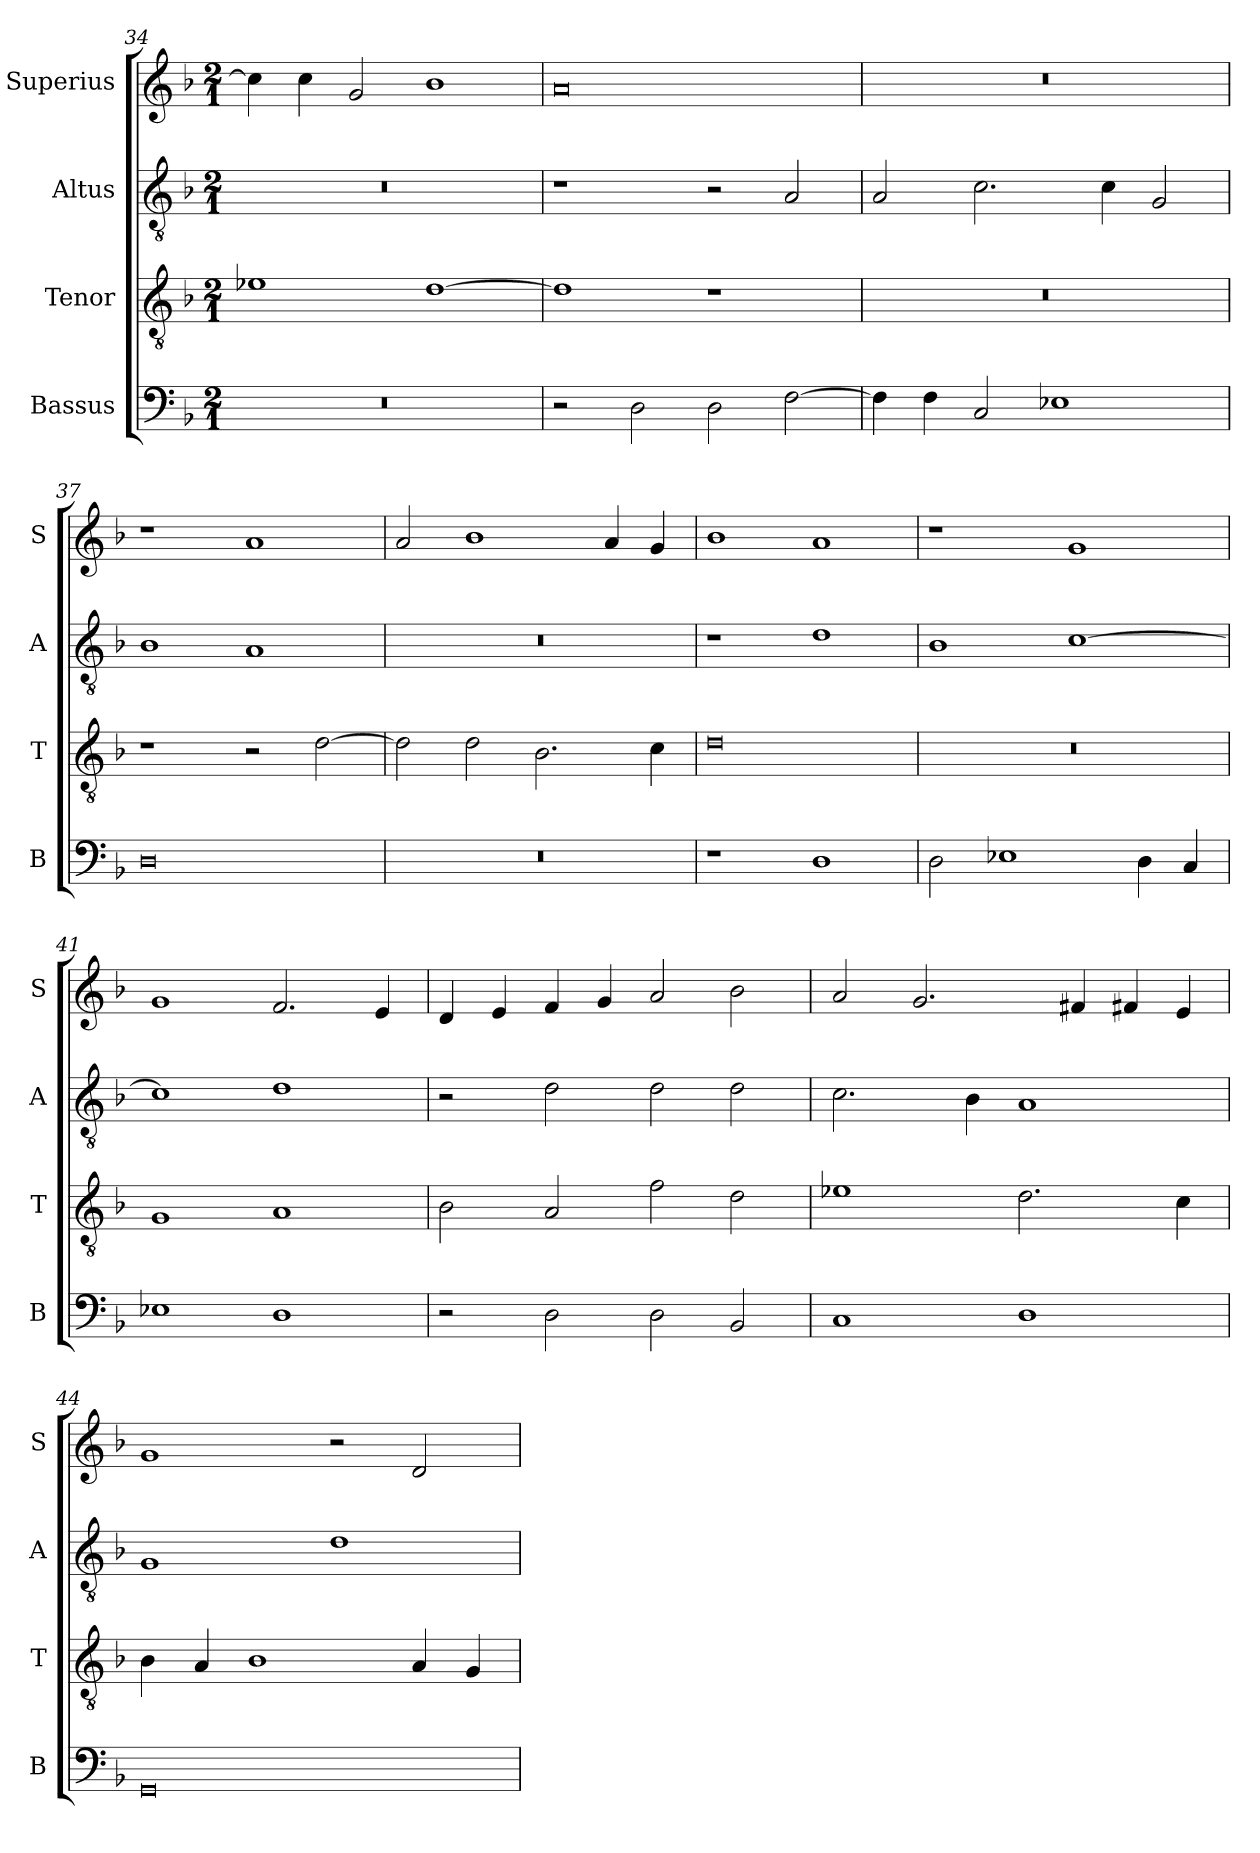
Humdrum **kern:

**kern	**kern	**kern	**kern
*part4	*part3	*part2	*part1
*staff4	*staff3	*staff2	*staff1
*I"Bassus	*I"Tenor	*I"Altus	*I"Superius
*I'B	*I'T	*I'A	*I'S
*clefF4	*clefGv2	*clefGv2	*clefG2
*k[b-]	*k[b-]	*k[b-]	*k[b-]
*M2/1	*M2/1	*M2/1	*M2/1
=34	=34	=34	=34
0r	1e-X	0r	4cc\]
.	.	.	4cc\
.	.	.	2g/
.	[1d	.	1b-
=35	=35	=35	=35
2r	1d]	1r	0a
2D\	.	.	.
2D\	1r	2r	.
[2F\	.	2A/	.
=36	=36	=36	=36
4F\]	0r	2A/	0r
4F\	.	.	.
2C/	.	2.c\	.
1E-X	.	.	.
.	.	4c\	.
.	.	2G/	.
=37	=37	=37	=37
0D	1r	1B-	1r
.	2r	1A	1a
.	[2d\	.	.
=38	=38	=38	=38
0r	2d\]	0r	2a/
.	2d\	.	1b-
.	2.B-\	.	.
.	.	.	4a/
.	4c\	.	4g/
=39	=39	=39	=39
1r	0d	1r	1b-
1D	.	1d	1a
=40	=40	=40	=40
2D\	0r	1B-	1r
1E-X	.	.	.
.	.	[1c	1g
4D\	.	.	.
4C/	.	.	.
=41	=41	=41	=41
1E-X	1G	1c]	1g
1D	1A	1d	2.f/
.	.	.	4e/
=42	=42	=42	=42
2r	2B-\	2r	4d/
.	.	.	4e/
2D\	2A/	2d\	4f/
.	.	.	4g/
2D\	2f\	2d\	2a/
2BB-/	2d\	2d\	2b-\
=43	=43	=43	=43
1C	1e-X	2.c\	2a/
.	.	.	2.g/
.	.	4B-\	.
1D	2.d\	1A	.
.	.	.	4f#X/
.	.	.	4f#X/
.	4c\	.	4e/
=44	=44	=44	=44
0GG	4B-\	1G	1g
.	4A/	.	.
.	1B-	.	.
.	.	1d	2r
.	4A/	.	2d/
.	4G/	.	.
=	=	=	=
*-	*-	*-	*-
